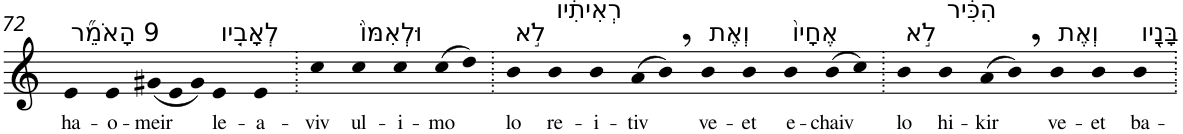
**kern	**text
*part1	*part1
*staff1	*staff1
*I"Piano	*
*I'Pno	*
!!LO:PB:g=z
*clefG2	*
*k[]	*
=72	=72
!LO:TX:a:t=9 הָאֹמֵ֞ר	!
!	!LO:LY:b
4e	ha-
!	!LO:LY:b
4e	-o-
*Xtuplet	*
!	!LO:LY:b
(12g#X	-meir
12e	.
12g#)	.
!LO:TX:a:t=לְאָבִ֤יו	!
!	!LO:LY:b
4e	le-
!	!LO:LY:b
4e	-a-
=73.	=73.
!	!LO:LY:b
4cc	-viv
!LO:TX:a:t=וּלְאִמּוֹ֙	!
!	!LO:LY:b
4cc	ul-
!	!LO:LY:b
4cc	-i-
!	!LO:LY:b
(8cc	-mo
8dd)	.
=74.	=74.
!LO:TX:a:t=לֹ֣א	!
!	!LO:LY:b
4b	lo
!LO:TX:a:t=רְאִיתִ֔יו	!
!	!LO:LY:b
4b	re-
!	!LO:LY:b
4b	-i-
!	!LO:LY:b
(8a	-tiv
8b,)	.
!LO:TX:a:t=וְאֶת	!
!	!LO:LY:b
4b	ve-
!	!LO:LY:b
4b	-et
!LO:TX:a:t=אֶחָיו֙	!
!	!LO:LY:b
4b	e-
!	!LO:LY:b
(8b	-chaiv
8cc)	.
=75.	=75.
!LO:TX:a:t=לֹ֣א	!
!	!LO:LY:b
4b	lo
!LO:TX:a:t=הִכִּ֔יר	!
!	!LO:LY:b
4b	hi-
!	!LO:LY:b
(8a	-kir
8b,)	.
!LO:TX:a:t=וְאֶת	!
!	!LO:LY:b
4b	ve-
!	!LO:LY:b
4b	-et
!LO:TX:a:t=בָּנָ֖יו	!
!	!LO:LY:b
4b	ba-
=.	=.
*-	*-
